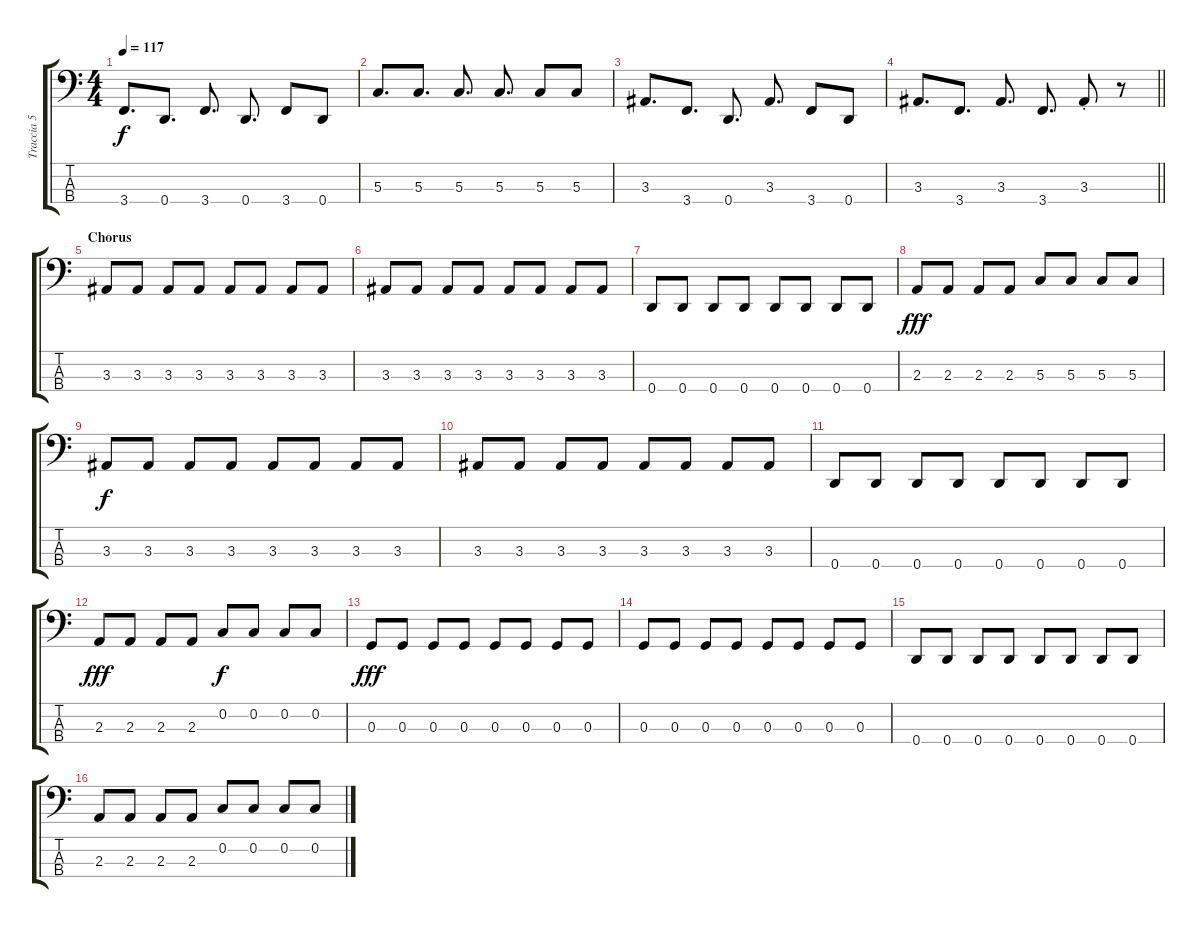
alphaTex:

\track ("Traccia 5" "Traccia 5") {instrument electricbasspick}
\staff {score tabs}
\tuning (F2 C2 G1 D1) {hide}
\ts (4 4)
\tempo 117
\clef f4
\ks c
3.4.8{d dy f} 0.4.8{d} 3.4.8{d} 0.4.8{d} 3.4.8 0.4.8 |
5.3.8{d} 5.3.8{d} 5.3.8{d} 5.3.8{d} 5.3.8 5.3.8 |
3.3.8{d} 3.4.8{d} 0.4.8{d} 3.3.8{d} 3.4.8 0.4.8 |
\barLineRight lightlight
3.3.8{d} 3.4.8{d} 3.3.8{d} 3.4.8{d} 3.3{st}.8 r.8 |
\section ("" "Chorus")
3.3.8 3.3.8 3.3.8 3.3.8 3.3.8 3.3.8 3.3.8 3.3.8 |
3.3.8 3.3.8 3.3.8 3.3.8 3.3.8 3.3.8 3.3.8 3.3.8 |
0.4.8 0.4.8 0.4.8 0.4.8 0.4.8 0.4.8 0.4.8 0.4.8 |
2.3.8{dy fff} 2.3.8 2.3.8 2.3.8 5.3.8 5.3.8 5.3.8 5.3.8 |
3.3.8{dy f} 3.3.8 3.3.8 3.3.8 3.3.8 3.3.8 3.3.8 3.3.8 |
3.3.8 3.3.8 3.3.8 3.3.8 3.3.8 3.3.8 3.3.8 3.3.8 |
0.4.8 0.4.8 0.4.8 0.4.8 0.4.8 0.4.8 0.4.8 0.4.8 |
2.3.8{dy fff} 2.3.8 2.3.8 2.3.8 0.2.8{dy f} 0.2.8 0.2.8 0.2.8 |
0.3.8{dy fff} 0.3.8 0.3.8 0.3.8 0.3.8 0.3.8 0.3.8 0.3.8 |
0.3.8 0.3.8 0.3.8 0.3.8 0.3.8 0.3.8 0.3.8 0.3.8 |
0.4.8 0.4.8 0.4.8 0.4.8 0.4.8 0.4.8 0.4.8 0.4.8 |
2.3.8 2.3.8 2.3.8 2.3.8 0.2.8 0.2.8 0.2.8 0.2.8
